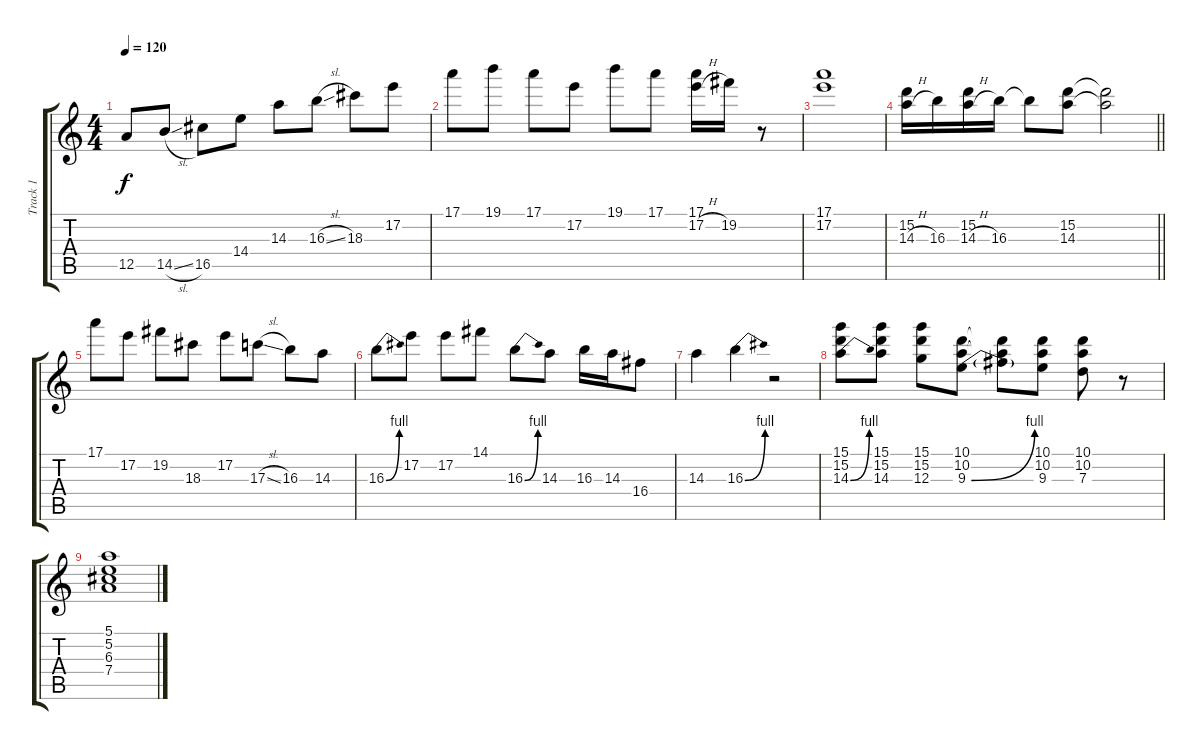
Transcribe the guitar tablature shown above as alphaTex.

\track ("Track 1" "Track 1") {instrument acousticguitarsteel}
\staff {score tabs}
\tuning (E4 B3 G3 D3 A2 E2) {hide}
\ts (4 4)
\tempo 120
\clef g2
\ks c
12.5.8{dy f} 14.5{sl}.8 16.5.8 14.4.8 14.3.8 16.3{sl}.8 18.3.8 17.2.8 |
17.1.8 19.1.8 17.1.8 17.2.8 19.1.8 17.1.8 (17.1 17.2{h}).16 19.2.16 r.8 |
(17.1 17.2).1 |
\barLineRight lightlight
(15.2 14.3{h}).16 16.3.16 (15.2 14.3{h}).16 16.3.16 16.3{t}.8 (15.2 14.3).8 (15.2{t} 14.3{t}).2 |
17.1.8 17.2.8 19.2.8 18.3.8 17.2.8 17.3{sl}.8 16.3.8 14.3.8 |
16.3{be (bend 0 0 60 4)}.8 17.2.8 17.2.8 14.1.8 16.3{be (bend 0 0 60 4)}.8 14.3.8 16.3.16 14.3.16 16.4.8 |
14.3.4 16.3{be (bend 0 0 60 4)}.4 r.2 |
(15.1 15.2 14.3{be (bend 0 0 60 4)}).8 (15.1 15.2 14.3).8 (15.1 15.2 12.3).8 (10.1 10.2 9.3{be (bend 0 0 60 4)}).8 (10.1{t} 10.2{t} 9.3{t}).8 (10.1 10.2 9.3).8 (10.1 10.2 7.3).8 r.8 |
(5.1 5.2 6.3 7.4).1
